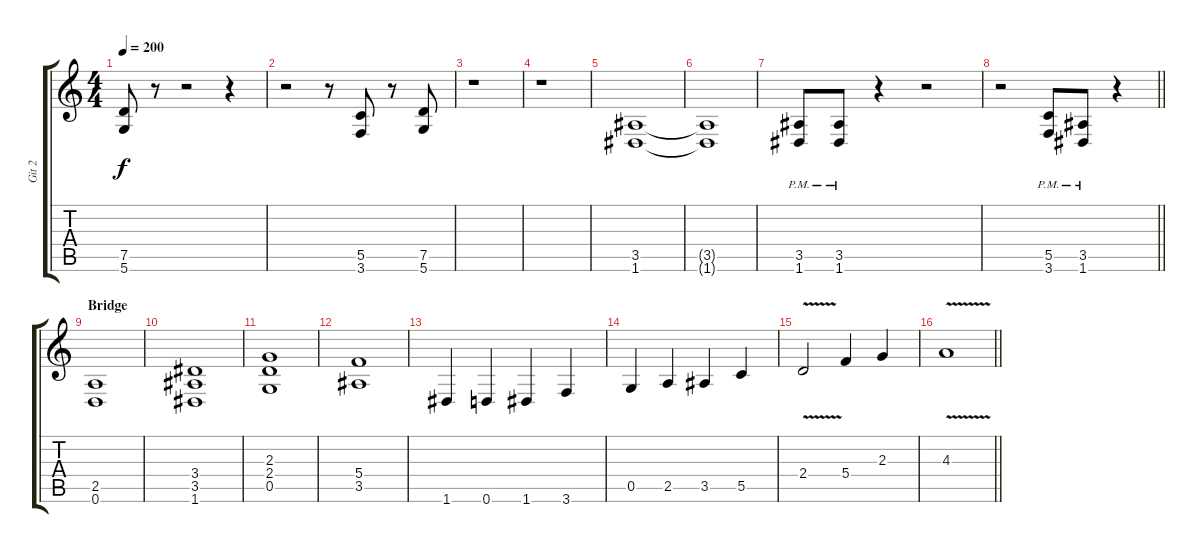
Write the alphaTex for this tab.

\track ("Git 2" "Git 2") {instrument distortionguitar}
\staff {score tabs}
\tuning (D4 A3 F3 C3 G2 D2) {hide}
\ts (4 4)
\tempo 200
\clef g2
\ks c
(7.5 5.6).8{dy f} r.8 r.2 r.4 |
r.2 r.8 (5.5 3.6).8 r.8 (7.5 5.6).8 |
r.1 |
r.1 |
(3.5 1.6).1 |
(3.5{t} 1.6{t}).1 |
(3.5{pm} 1.6{pm}).8 (3.5{pm} 1.6{pm}).8 r.4 r.2 |
\barLineRight lightlight
r.2 (5.5{pm} 3.6{pm}).8 (3.5{pm} 1.6{pm}).8 r.4 |
\section ("" "Bridge")
(2.5 0.6).1 |
(3.4 3.5 1.6).1 |
(2.3 2.4 0.5).1 |
(5.4 3.5).1 |
1.6.4 0.6.4 1.6.4 3.6.4 |
0.5.4 2.5.4 3.5.4 5.5.4 |
2.4{v}.2 5.4.4 2.3.4 |
\barLineRight lightlight
4.3{v}.1
